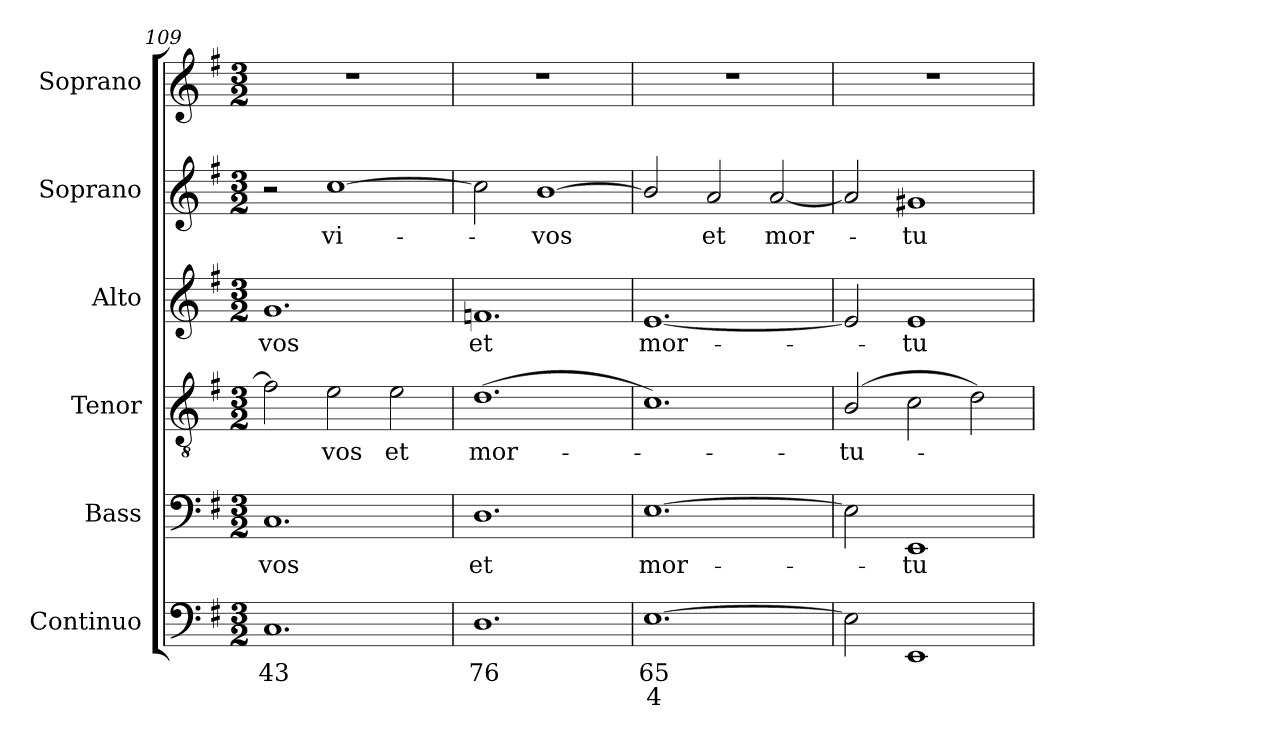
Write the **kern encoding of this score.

**kern	**text	**text	**kern	**text	**kern	**text	**kern	**text	**kern	**text	**kern
*part6	*part6	*part6	*part5	*part5	*part4	*part4	*part3	*part3	*part2	*part2	*part1
*staff6	*staff6	*staff6	*staff5	*staff5	*staff4	*staff4	*staff3	*staff3	*staff2	*staff2	*staff1
*I"Continuo	*	*	*I"Bass	*	*I"Tenor	*	*I"Alto	*	*I"Soprano	*	*I"Soprano
*I'Cont.	*	*	*I'B.	*	*I'T.	*	*I'A.	*	*I'S.	*	*I'S.
*clefF4	*	*	*clefF4	*	*clefGv2	*	*clefG2	*	*clefG2	*	*clefG2
*	*	*	*	*	*ITrd7c12	*	*	*	*	*	*
*k[f#]	*	*	*k[f#]	*	*k[f#]	*	*k[f#]	*	*k[f#]	*	*k[f#]
*G:	*	*	*G:	*	*G:	*	*G:	*	*G:	*	*G:
*M3/2	*	*	*M3/2	*	*M3/2	*	*M3/2	*	*M3/2	*	*M3/2
=109	=109	=109	=109	=109	=109	=109	=109	=109	=109	=109	=109
!	!LO:LY:b:color=#000000	!	!	!	!	!	!	!	!	!	!
!	!	!	!	!LO:LY:b:color=#000000	!	!	!	!	!	!	!
!	!	!	!	!	!	!	!	!LO:LY:b:color=#000000	!	!	!LO:N:vis=1
1.Ci	43	.	1.Ci	-vos	2Fi\]	.	1.gi	-vos	2r	.	1.r
!	!	!	!	!	!	!LO:LY:b:color=#000000	!	!	!	!	!
!	!	!	!	!	!	!	!	!	!	!LO:LY:b:color=#000000	!
.	.	.	.	.	2Ei\	-vos	.	.	[1cci	vi-	.
!	!	!	!	!	!	!LO:LY:b:color=#000000	!	!	!	!	!
.	.	.	.	.	2Ei\	et	.	.	.	.	.
=110	=110	=110	=110	=110	=110	=110	=110	=110	=110	=110	=110
!	!LO:LY:b:color=#000000	!	!	!	!	!	!	!	!	!	!
!	!	!	!	!LO:LY:b:color=#000000	!	!	!	!	!	!	!
!	!	!	!	!	!	!LO:LY:b:color=#000000	!	!	!	!	!
!	!	!	!	!	!	!	!	!LO:LY:b:color=#000000	!	!	!LO:N:vis=1
1.Di	76	.	1.Di	et	(1.Di	mor-	1.fni	et	2cci\]	.	1.r
!	!	!	!	!	!	!	!	!	!	!LO:LY:b:color=#000000	!
.	.	.	.	.	.	.	.	.	[1bi	-vos	.
=111	=111	=111	=111	=111	=111	=111	=111	=111	=111	=111	=111
!	!LO:LY:b:color=#000000	!LO:LY:b:color=#000000	!	!	!	!	!	!	!	!	!
!	!	!	!	!LO:LY:b:color=#000000	!	!	!	!	!	!	!
!	!	!	!	!	!	!	!	!LO:LY:b:color=#000000	!	!	!LO:N:vis=1
[1.Ei	65	4	[1.Ei	mor-	1.Ci)	.	[1.ei	mor-	2bi/]	.	1.r
!	!	!	!	!	!	!	!	!	!	!LO:LY:b:color=#000000	!
.	.	.	.	.	.	.	.	.	2ai/	et	.
!	!	!	!	!	!	!	!	!	!	!LO:LY:b:color=#000000	!
.	.	.	.	.	.	.	.	.	[2ai/	mor-	.
=112	=112	=112	=112	=112	=112	=112	=112	=112	=112	=112	=112
!	!	!	!	!	!	!LO:LY:b:color=#000000	!	!	!	!	!LO:N:vis=1
2Ei\]	.	.	2Ei\]	.	(2BBi/	-tu-	2ei/]	.	2ai/]	.	1.r
!	!	!	!	!LO:LY:b:color=#000000	!	!	!	!	!	!	!
!	!	!	!	!	!	!	!	!LO:LY:b:color=#000000	!	!	!
!	!	!	!	!	!	!	!	!	!	!LO:LY:b:color=#000000	!
1EEi	.	.	1EEi	-tu-	2Ci\	.	1ei	-tu-	1g#Xi	-tu-	.
.	.	.	.	.	2Di\)	.	.	.	.	.	.
=	=	=	=	=	=	=	=	=	=	=	=
*-	*-	*-	*-	*-	*-	*-	*-	*-	*-	*-	*-
